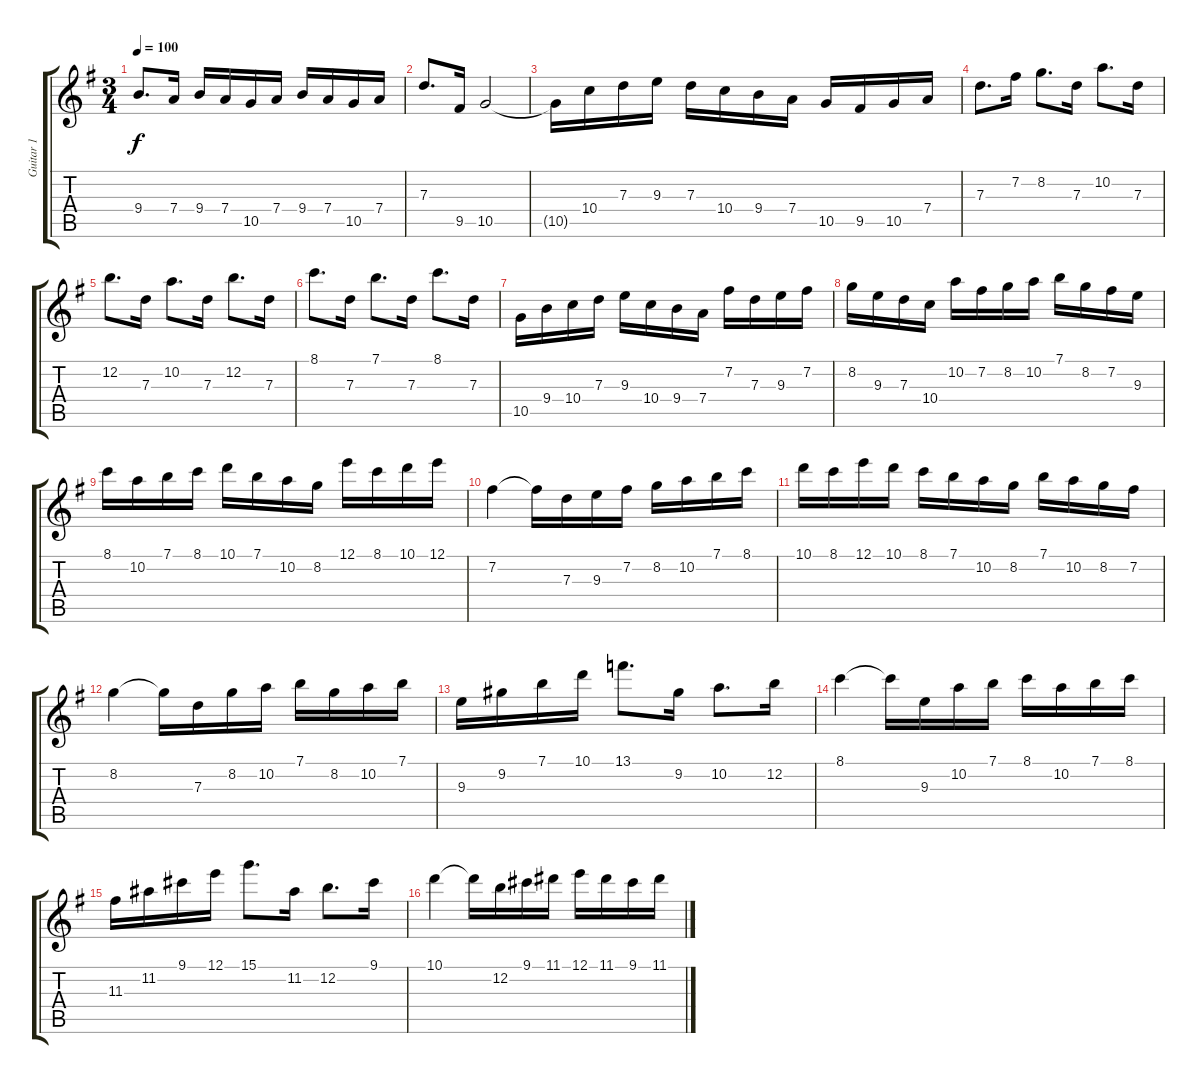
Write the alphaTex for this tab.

\track ("Guitar 1" "Guitar 1") {instrument acousticguitarnylon}
\staff {score tabs}
\tuning (E4 B3 G3 D3 A2 E2) {hide}
\ts (3 4)
\tempo 100
\clef g2
\ks eminor
9.4{t}.8{d dy f} 7.4.16 9.4.16 7.4.16 10.5.16 7.4.16 9.4.16 7.4.16 10.5.16 7.4.16 |
7.3.8{d} 9.5.16 10.5.2 |
10.5{t}.16 10.4.16 7.3.16 9.3.16 7.3.16 10.4.16 9.4.16 7.4.16 10.5.16 9.5.16 10.5.16 7.4.16 |
7.3.8{d} 7.2.16 8.2.8{d} 7.3.16 10.2.8{d} 7.3.16 |
12.2.8{d} 7.3.16 10.2.8{d} 7.3.16 12.2.8{d} 7.3.16 |
8.1.8{d} 7.3.16 7.1.8{d} 7.3.16 8.1.8{d} 7.3.16 |
10.5.16 9.4.16 10.4.16 7.3.16 9.3.16 10.4.16 9.4.16 7.4.16 7.2.16 7.3.16 9.3.16 7.2.16 |
8.2.16 9.3.16 7.3.16 10.4.16 10.2.16 7.2.16 8.2.16 10.2.16 7.1.16 8.2.16 7.2.16 9.3.16 |
8.1.16 10.2.16 7.1.16 8.1.16 10.1.16 7.1.16 10.2.16 8.2.16 12.1.16 8.1.16 10.1.16 12.1.16 |
7.2.4 7.2{t}.16 7.3.16 9.3.16 7.2.16 8.2.16 10.2.16 7.1.16 8.1.16 |
10.1.16 8.1.16 12.1.16 10.1.16 8.1.16 7.1.16 10.2.16 8.2.16 7.1.16 10.2.16 8.2.16 7.2.16 |
8.2.4 8.2{t}.16 7.3.16 8.2.16 10.2.16 7.1.16 8.2.16 10.2.16 7.1.16 |
9.3.16 9.2.16 7.1.16 10.1.16 13.1.8{d} 9.2.16 10.2.8{d} 12.2.16 |
8.1.4 8.1{t}.16 9.3.16 10.2.16 7.1.16 8.1.16 10.2.16 7.1.16 8.1.16 |
11.3.16 11.2.16 9.1.16 12.1.16 15.1.8{d} 11.2.16 12.2.8{d} 9.1.16 |
10.1.4 10.1{t}.16 12.2.16 9.1.16 11.1.16 12.1.16 11.1.16 9.1.16 11.1.16
